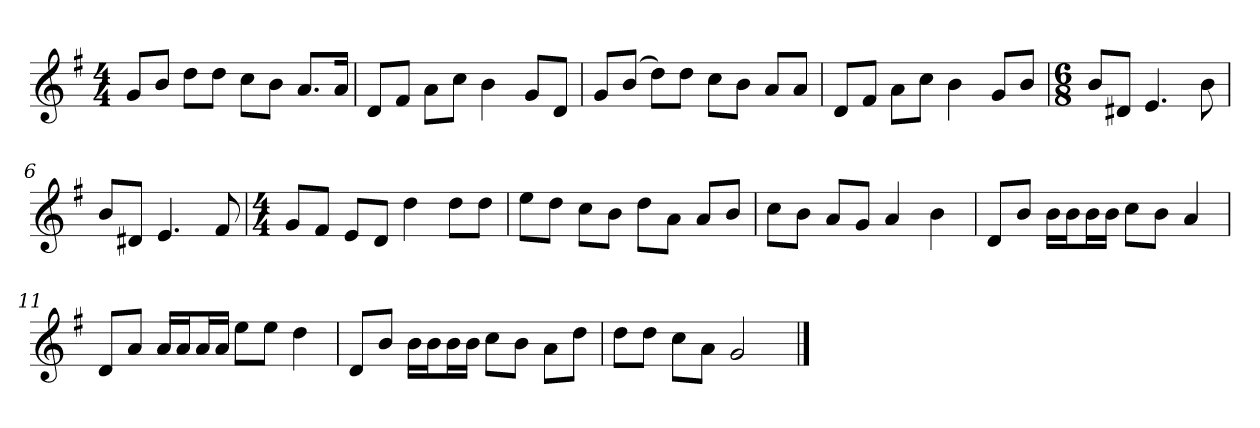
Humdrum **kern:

**kern
*part1
*staff1
*k[f#]
*M4/4
*MM120
=1
8gL
8bJ
8ddL
8ddJ
8ccL
8bJ
8.aL
16aJk
=2
8dL
8f#J
8aL
8ccJ
4b
8gL
8dJ
=3
8gL
(8bJ
8ddL)
8ddJ
8ccL
8bJ
8aL
8aJ
=4
8dL
8f#J
8aL
8ccJ
4b
8gL
8bJ
=5
*M6/8
8bL
8d#XJ
4.e
8b
=6
8bL
8d#XJ
4.e
8f#
=7
*M4/4
8gL
8f#J
8eL
8dJ
4dd
8ddL
8ddJ
=8
8eeL
8ddJ
8ccL
8bJ
8ddL
8aJ
8aL
8bJ
=9
8ccL
8bJ
8aL
8gJ
4a
4b
=10
8dL
8bJ
16bLL
16bJ
16bL
16bJJ
8ccL
8bJ
4a
=11
8dL
8aJ
16aLL
16aJ
16aL
16aJJ
8eeL
8eeJ
4dd
=12
8dL
8bJ
16bLL
16bJ
16bL
16bJJ
8ccL
8bJ
8aL
8ddJ
=13
8ddL
8ddJ
8ccL
8aJ
2g
==
*-
